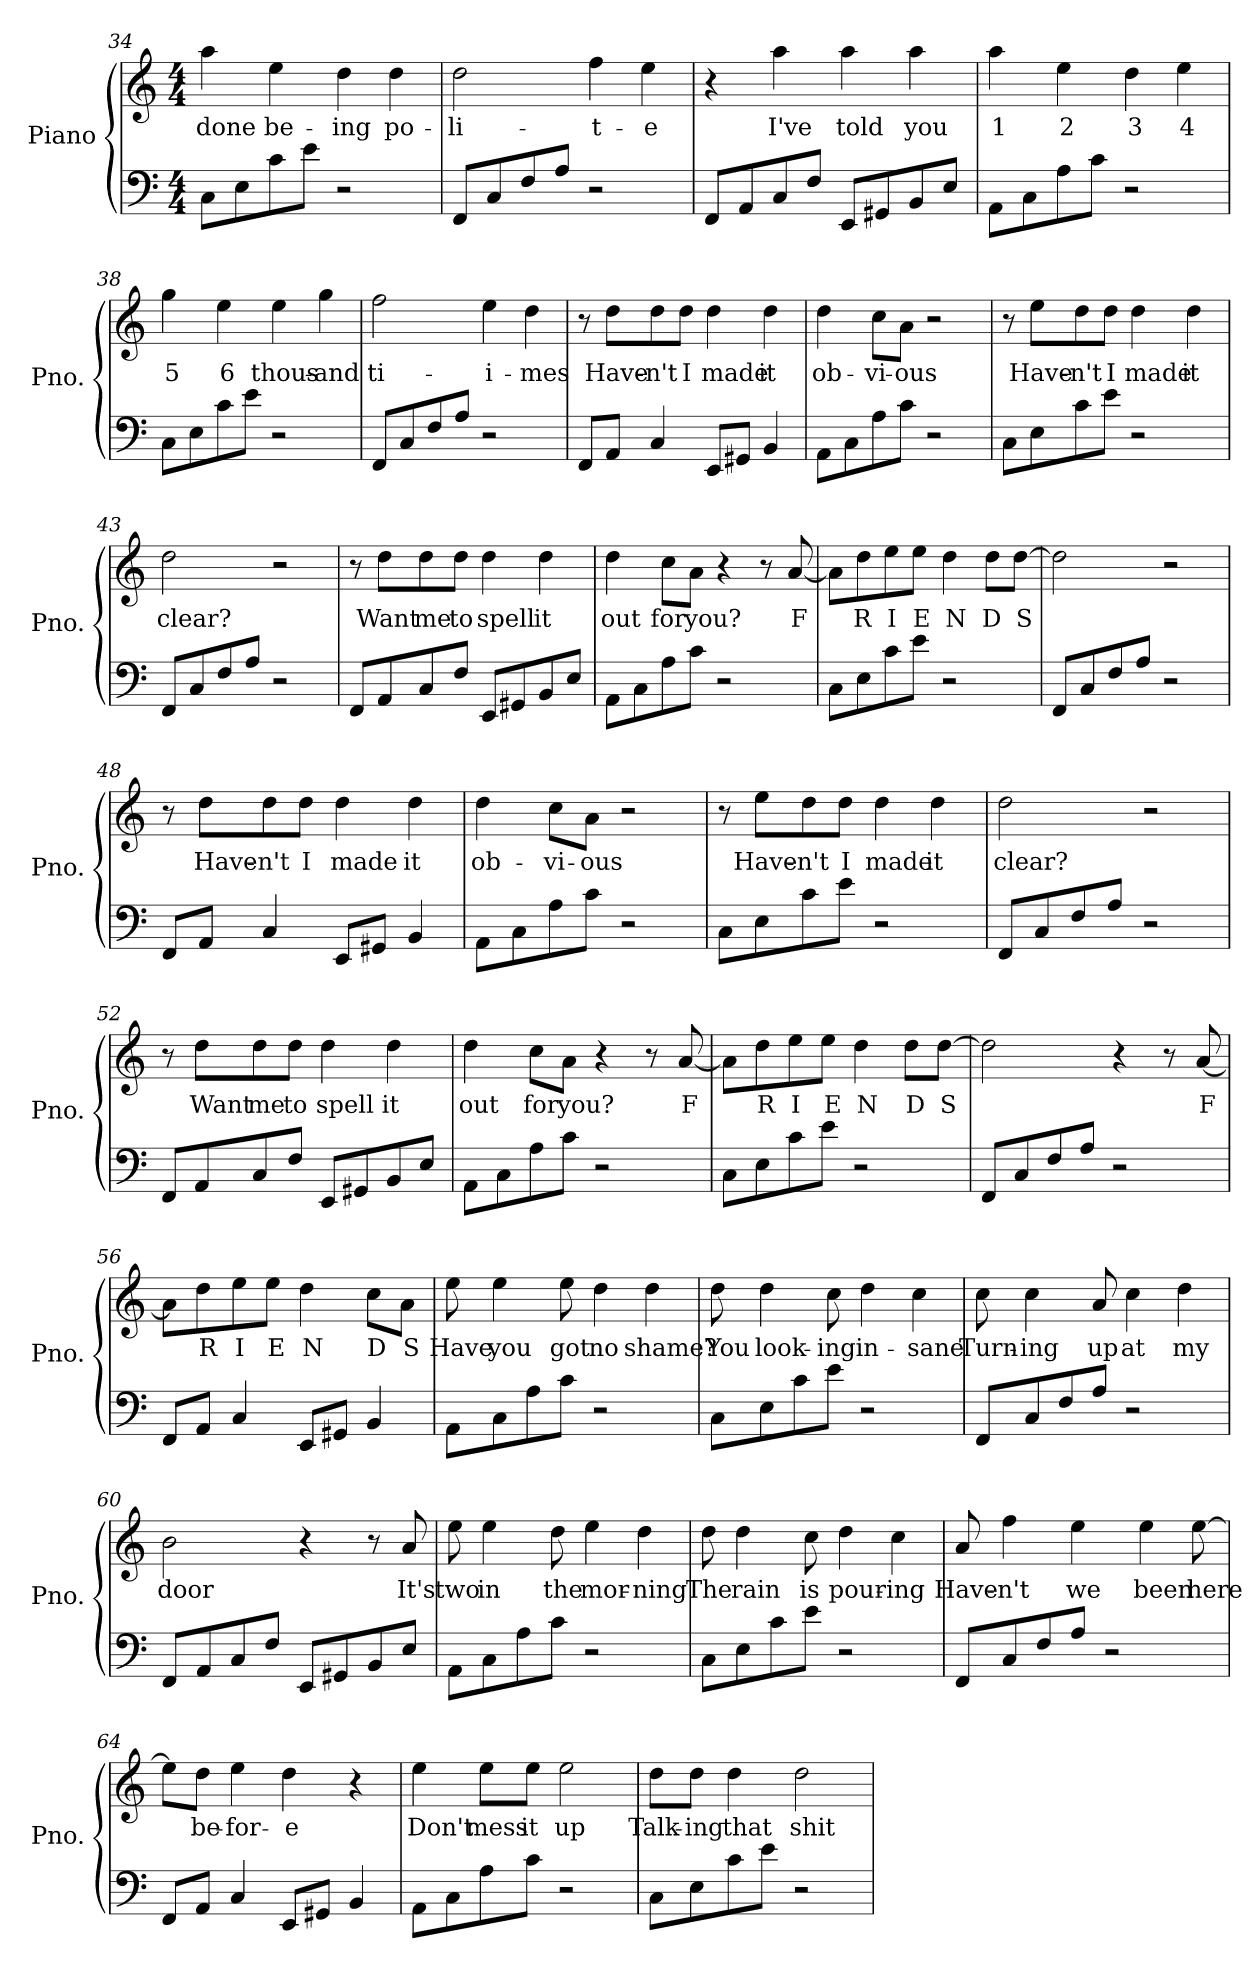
**kern	**kern	**text
*part1	*part1	*part1
*staff2	*staff1	*staff1
*I"Piano	*	*
*I'Pno.	*	*
*clefF4	*clefG2	*
*k[]	*k[]	*
*M4/4	*M4/4	*
=34	=34	=34
8C\L	4aa\	done
8E\	.	.
8c\	4ee\	be-
8e\J	.	.
2r	4dd\	-ing
.	4dd\	po-
=35	=35	=35
8FF/L	2dd\	-li-
8C/	.	.
8F/	.	.
8A/J	.	.
2r	4ff\	-t-
.	4ee\	-e
=36	=36	=36
8FF/L	4r	.
8AA/	.	.
8C/	4aa\	I've
8F/J	.	.
8EE/L	4aa\	told
8GG#X/	.	.
8BB/	4aa\	you
8E/J	.	.
=37	=37	=37
8AA\L	4aa\	1
8C\	.	.
8A\	4ee\	2
8c\J	.	.
2r	4dd\	3
.	4ee\	4
!!LO:LB:g=z
=38	=38	=38
8C\L	4gg\	5
8E\	.	.
8c\	4ee\	6
8e\J	.	.
2r	4ee\	thous-
.	4gg\	-and
=39	=39	=39
8FF/L	2ff\	ti-
8C/	.	.
8F/	.	.
8A/J	.	.
2r	4ee\	-i-
.	4dd\	-mes
=40	=40	=40
8FF/L	8r	.
8AA/J	8dd\L	Have-
4C/	8dd\	-n't
.	8dd\J	I
8EE/L	4dd\	made
8GG#X/J	.	.
4BB/	4dd\	it
=41	=41	=41
8AA\L	4dd\	ob-
8C\	.	.
8A\	8cc\L	-vi-
8c\J	8a\J	-ous
2r	2r	.
=42	=42	=42
8C\L	8r	.
8E\	8ee\L	Have-
8c\	8dd\	-n't
8e\J	8dd\J	I
2r	4dd\	made
.	4dd\	it
!!LO:LB:g=z
=43	=43	=43
8FF/L	2dd\	clear?
8C/	.	.
8F/	.	.
8A/J	.	.
2r	2r	.
=44	=44	=44
8FF/L	8r	.
8AA/	8dd\L	Want
8C/	8dd\	me
8F/J	8dd\J	to
8EE/L	4dd\	spell
8GG#X/	.	.
8BB/	4dd\	it
8E/J	.	.
=45	=45	=45
8AA\L	4dd\	out
8C\	.	.
8A\	8cc\L	for
8c\J	8a\J	you?
2r	4r	.
.	8r	.
.	[8a/	F
=46	=46	=46
8C\L	8a\L]	.
8E\	8dd\	R
8c\	8ee\	I
8e\J	8ee\J	E
2r	4dd\	N
.	8dd\L	D
.	[8dd\J	S
=47	=47	=47
8FF/L	2dd\]	.
8C/	.	.
8F/	.	.
8A/J	.	.
2r	2r	.
!!LO:PB:g=z
=48	=48	=48
8FF/L	8r	.
8AA/J	8dd\L	Have-
4C/	8dd\	-n't
.	8dd\J	I
8EE/L	4dd\	made
8GG#X/J	.	.
4BB/	4dd\	it
=49	=49	=49
8AA\L	4dd\	ob-
8C\	.	.
8A\	8cc\L	-vi-
8c\J	8a\J	-ous
2r	2r	.
=50	=50	=50
8C\L	8r	.
8E\	8ee\L	Have-
8c\	8dd\	-n't
8e\J	8dd\J	I
2r	4dd\	made
.	4dd\	it
=51	=51	=51
8FF/L	2dd\	clear?
8C/	.	.
8F/	.	.
8A/J	.	.
2r	2r	.
!!LO:LB:g=z
=52	=52	=52
8FF/L	8r	.
8AA/	8dd\L	Want
8C/	8dd\	me
8F/J	8dd\J	to
8EE/L	4dd\	spell
8GG#X/	.	.
8BB/	4dd\	it
8E/J	.	.
=53	=53	=53
8AA\L	4dd\	out
8C\	.	.
8A\	8cc\L	for
8c\J	8a\J	you?
2r	4r	.
.	8r	.
.	[8a/	F
=54	=54	=54
8C\L	8a\L]	.
8E\	8dd\	R
8c\	8ee\	I
8e\J	8ee\J	E
2r	4dd\	N
.	8dd\L	D
.	[8dd\J	S
=55	=55	=55
8FF/L	2dd\]	.
8C/	.	.
8F/	.	.
8A/J	.	.
2r	4r	.
.	8r	.
.	[8a/	F
!!LO:LB:g=z
=56	=56	=56
8FF/L	8a\L]	.
8AA/J	8dd\	R
4C/	8ee\	I
.	8ee\J	E
8EE/L	4dd\	N
8GG#X/J	.	.
4BB/	8cc\L	D
.	8a\J	S
=57	=57	=57
8AA\L	8ee\	Have
8C\	4ee\	you
8A\	.	.
8c\J	8ee\	got
2r	4dd\	no
.	4dd\	shame?
=58	=58	=58
8C\L	8dd\	You
8E\	4dd\	look-
8c\	.	.
8e\J	8cc\	-ing
2r	4dd\	in-
.	4cc\	-sane
=59	=59	=59
8FF/L	8cc\	Turn-
8C/	4cc\	-ing
8F/	.	.
8A/J	8a/	up
2r	4cc\	at
.	4dd\	my
!!LO:LB:g=z
=60	=60	=60
8FF/L	2b\	door
8AA/	.	.
8C/	.	.
8F/J	.	.
8EE/L	4r	.
8GG#X/	.	.
8BB/	8r	.
8E/J	8a/	It's
=61	=61	=61
8AA\L	8ee\	two
8C\	4ee\	in
8A\	.	.
8c\J	8dd\	the
2r	4ee\	mor-
.	4dd\	-ning
=62	=62	=62
8C\L	8dd\	The
8E\	4dd\	rain
8c\	.	.
8e\J	8cc\	is
2r	4dd\	pour-
.	4cc\	-ing
=63	=63	=63
8FF/L	8a/	Have-
8C/	4ff\	-n't
8F/	.	.
8A/J	4ee\	we
2r	.	.
.	4ee\	been
.	[8ee\	here
!!LO:LB:g=z
=64	=64	=64
8FF/L	8ee\L]	.
8AA/J	8dd\J	be-
4C/	4ee\	-for-
8EE/L	4dd\	-e
8GG#X/J	.	.
4BB/	4r	.
=65	=65	=65
8AA\L	4ee\	Don't
8C\	.	.
8A\	8ee\L	mess
8c\J	8ee\J	it
2r	2ee\	up
=66	=66	=66
8C\L	8dd\L	Talk-
8E\	8dd\J	-ing
8c\	4dd\	that
8e\J	.	.
2r	2dd\	shit
=	=	=
*-	*-	*-
